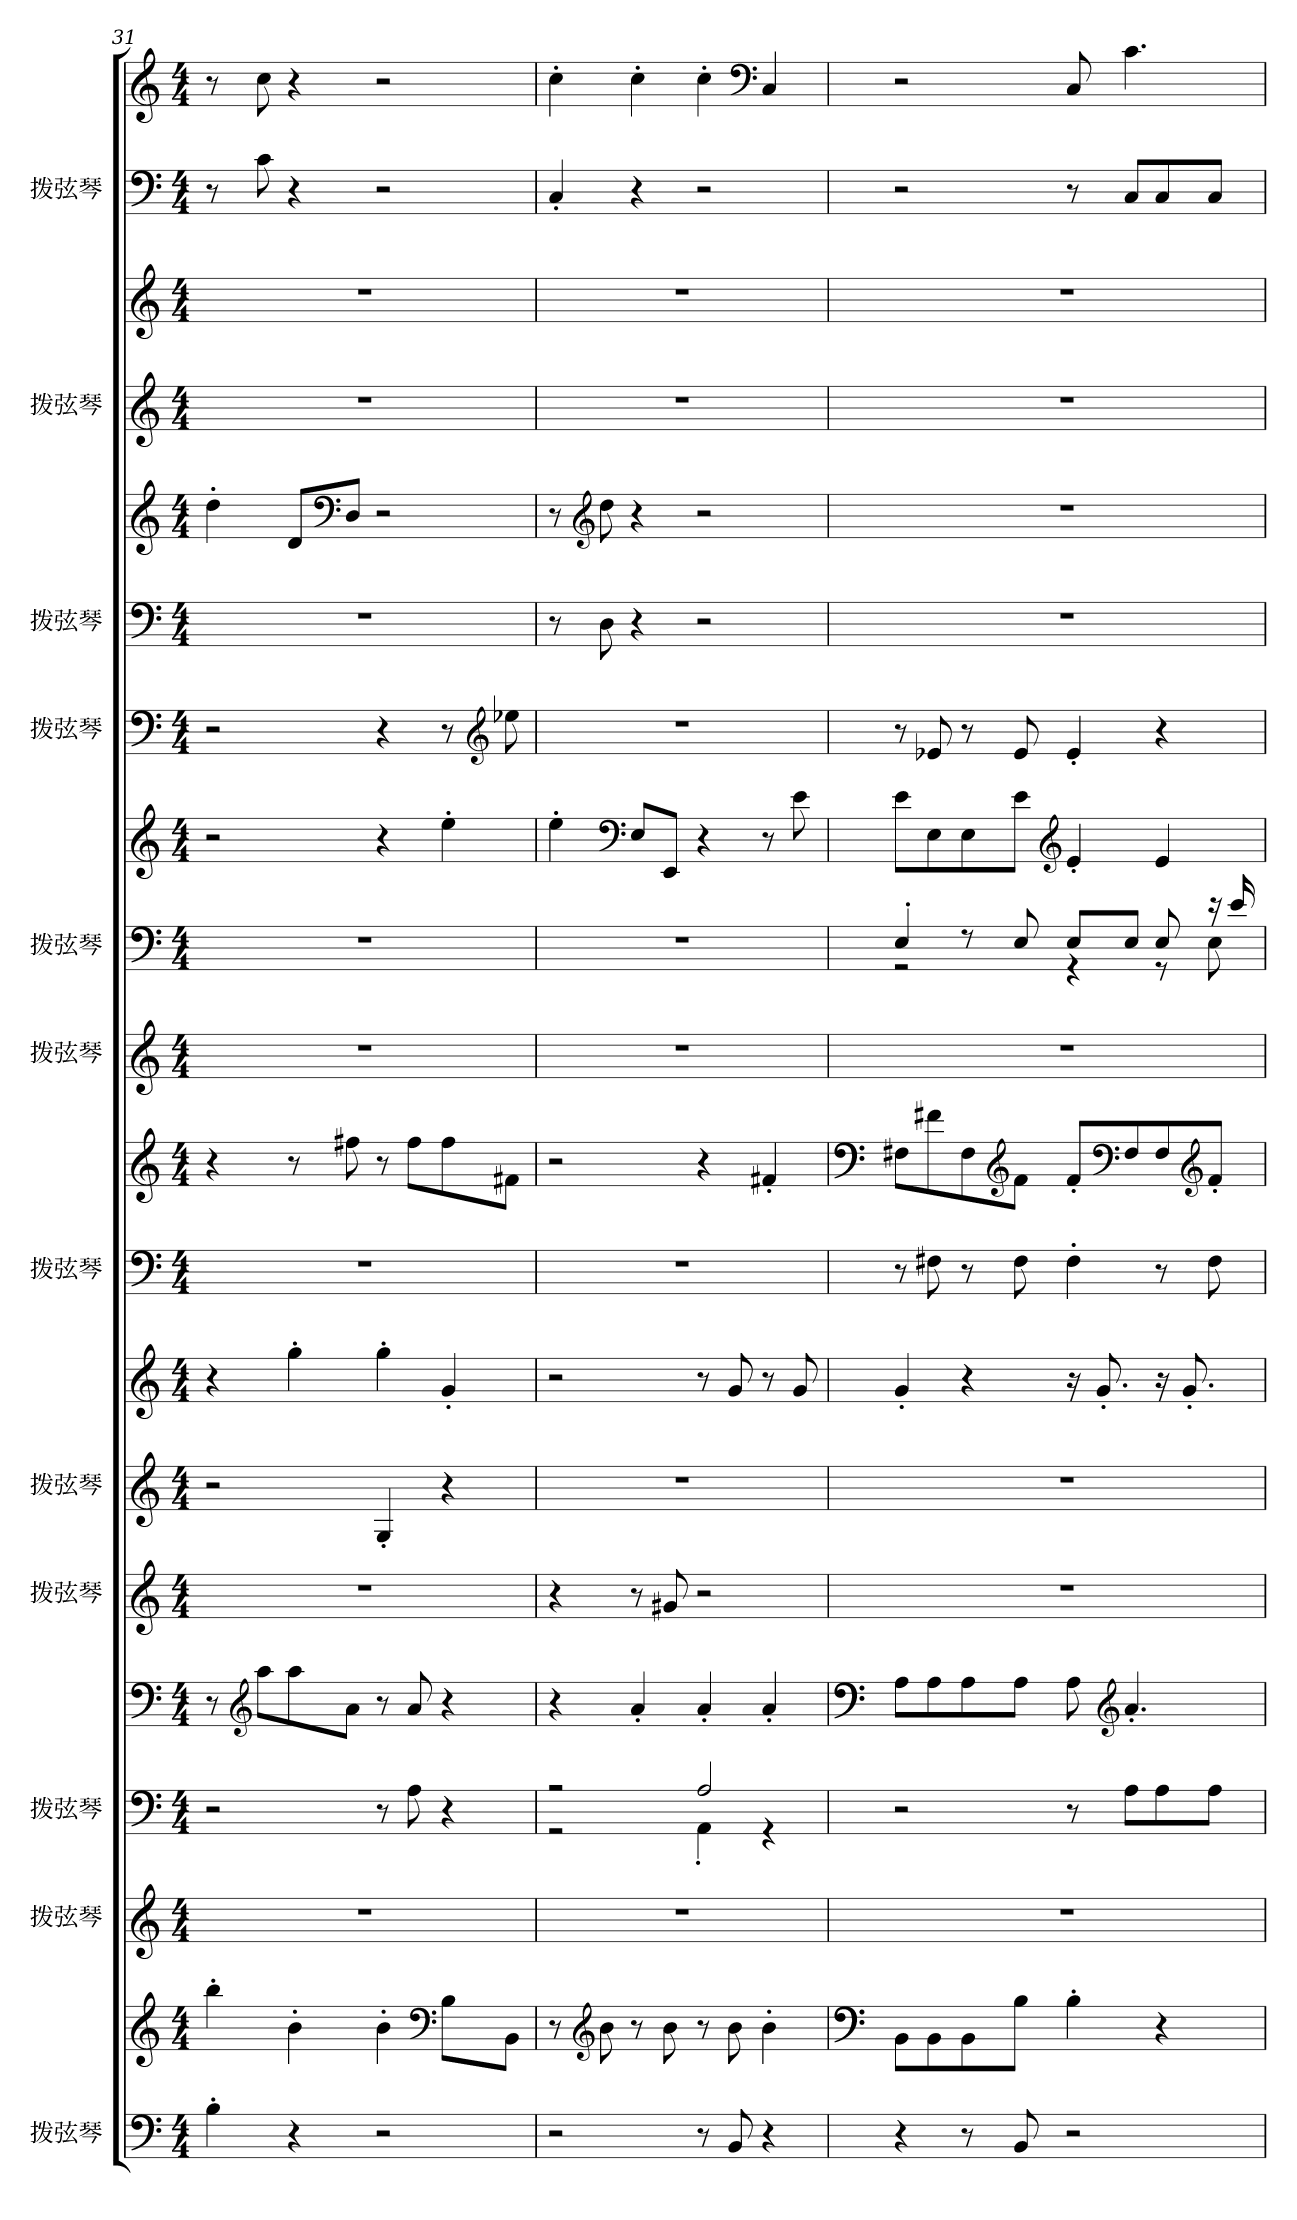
**kern	**kern	**kern	**kern	**kern	**kern	**kern	**kern	**kern	**kern	**kern	**kern	**kern	**kern	**kern	**kern	**kern	**kern	**kern	**kern
*part12	*part12	*part11	*part10	*part10	*part9	*part8	*part8	*part7	*part7	*part6	*part5	*part5	*part4	*part3	*part3	*part2	*part2	*part1	*part1
*staff20	*staff19	*staff18	*staff17	*staff16	*staff15	*staff14	*staff13	*staff12	*staff11	*staff10	*staff9	*staff8	*staff7	*staff6	*staff5	*staff4	*staff3	*staff2	*staff1
*I"拨弦琴	*	*I"拨弦琴	*I"拨弦琴	*	*I"拨弦琴	*I"拨弦琴	*	*I"拨弦琴	*	*I"拨弦琴	*I"拨弦琴	*	*I"拨弦琴	*I"拨弦琴	*	*I"拨弦琴	*	*I"拨弦琴	*
!!LO:PB:g=z
*clefF4	*clefG2	*clefG2	*clefF4	*clefF4	*clefG2	*clefG2	*clefG2	*clefF4	*clefG2	*clefG2	*clefF4	*clefG2	*clefF4	*clefF4	*clefG2	*clefG2	*clefG2	*clefF4	*clefG2
*k[]	*k[]	*k[]	*k[]	*k[]	*k[]	*k[]	*k[]	*k[]	*k[]	*k[]	*k[]	*k[]	*k[]	*k[]	*k[]	*k[]	*k[]	*k[]	*k[]
*M4/4	*M4/4	*M4/4	*M4/4	*M4/4	*M4/4	*M4/4	*M4/4	*M4/4	*M4/4	*M4/4	*M4/4	*M4/4	*M4/4	*M4/4	*M4/4	*M4/4	*M4/4	*M4/4	*M4/4
=31	=31	=31	=31	=31	=31	=31	=31	=31	=31	=31	=31	=31	=31	=31	=31	=31	=31	=31	=31
4B'\	4bb'\	1r	2r	8r	1r	2r	4r	1r	4r	1r	1r	2r	2r	1r	4dd'\	1r	1r	8r	8r
*	*	*	*	*clefG2	*	*	*	*	*	*	*	*	*	*	*	*	*	*	*
.	.	.	.	8aa\L	.	.	.	.	.	.	.	.	.	.	.	.	.	8c\	8cc\
4r	4b'\	.	.	8aa\	.	.	4gg'\	.	8r	.	.	.	.	.	8d/L	.	.	4r	4r
*	*	*	*	*	*	*	*	*	*	*	*	*	*	*	*clefF4	*	*	*	*
.	.	.	.	8a\J	.	.	.	.	8ff#X\	.	.	.	.	.	8D/J	.	.	.	.
2r	4b'\	.	8r	8r	.	4G'/	4gg'\	.	8r	.	.	4r	4r	.	2r	.	.	2r	2r
.	.	.	8A\	8a/	.	.	.	.	8ff#\L	.	.	.	.	.	.	.	.	.	.
*	*clefF4	*	*	*	*	*	*	*	*	*	*	*	*	*	*	*	*	*	*
.	8B\L	.	4r	4r	.	4r	4g'/	.	8ff#\	.	.	4ee'\	8r	.	.	.	.	.	.
*	*	*	*	*	*	*	*	*	*	*	*	*	*clefG2	*	*	*	*	*	*
.	8BB\J	.	.	.	.	.	.	.	8f#X\J	.	.	.	8ee-X\	.	.	.	.	.	.
=32	=32	=32	=32	=32	=32	=32	=32	=32	=32	=32	=32	=32	=32	=32	=32	=32	=32	=32	=32
*	*	*	*^	*	*	*	*	*	*	*	*	*	*	*	*	*	*	*	*
2r	8r	1r	2r	2r	4r	4r	1r	2r	1r	2r	1r	1r	4ee'\	1r	8r	8r	1r	1r	4C'/	4cc'\
*	*clefG2	*	*	*	*	*	*	*	*	*	*	*	*	*	*	*clefG2	*	*	*	*
.	8b\	.	.	.	.	.	.	.	.	.	.	.	.	.	8D\	8dd\	.	.	.	.
*	*	*	*	*	*	*	*	*	*	*	*	*	*clefF4	*	*	*	*	*	*	*
.	8r	.	.	.	4a'/	8r	.	.	.	.	.	.	8E/L	.	4r	4r	.	.	4r	4cc'\
.	8b\	.	.	.	.	8g#X/	.	.	.	.	.	.	8EE/J	.	.	.	.	.	.	.
8r	8r	.	2A/	4AA'\	4a'/	2r	.	8r	.	4r	.	.	4r	.	2r	2r	.	.	2r	4cc'\
8BB/	8b\	.	.	.	.	.	.	8g/	.	.	.	.	.	.	.	.	.	.	.	.
*	*	*	*	*	*	*	*	*	*	*	*	*	*	*	*	*	*	*	*	*clefF4
4r	4b'\	.	.	4r	4a'/	.	.	8r	.	4f#X'/	.	.	8r	.	.	.	.	.	.	4C/
.	.	.	.	.	.	.	.	8g/	.	.	.	.	8e\	.	.	.	.	.	.	.
*	*	*	*v	*v	*	*	*	*	*	*	*	*	*	*	*	*	*	*	*	*
!!LO:PB:g=z
=33	=33	=33	=33	=33	=33	=33	=33	=33	=33	=33	=33	=33	=33	=33	=33	=33	=33	=33	=33
*	*clefF4	*	*	*clefF4	*	*	*	*	*clefF4	*	*	*	*	*	*	*	*	*	*
*	*	*	*	*	*	*	*	*	*	*	*^	*	*	*	*	*	*	*	*
4r	8BB\L	1r	2r	8A\L	1r	1r	4g'/	8r	8F#X\L	1r	4E'/	2r	8e\L	8r	1r	1r	1r	1r	2r	2r
.	8BB\	.	.	8A\	.	.	.	8F#X\	8f#X\	.	.	.	8E\	8e-X/	.	.	.	.	.	.
8r	8BB\	.	.	8A\	.	.	4r	8r	8F#\	.	8r	.	8E\	8r	.	.	.	.	.	.
*	*	*	*	*	*	*	*	*	*clefG2	*	*	*	*	*	*	*	*	*	*	*
8BB/	8B\J	.	.	8A\J	.	.	.	8F#\	8f#\J	.	8E/	.	8e\J	8e-/	.	.	.	.	.	.
*	*	*	*	*	*	*	*	*	*	*	*	*	*clefG2	*	*	*	*	*	*	*
2r	4B'\	.	8r	8A\	.	.	16r	4F#'\	8f#'/L	.	8E/L	4r	4e'/	4e-'/	.	.	.	.	8r	8C/
.	.	.	.	.	.	.	8.g'/	.	.	.	.	.	.	.	.	.	.	.	.	.
*	*	*	*	*clefG2	*	*	*	*	*clefF4	*	*	*	*	*	*	*	*	*	*	*
.	.	.	8A\L	4.a'/	.	.	.	.	8F#/	.	8E/J	.	.	.	.	.	.	.	8C/L	4.c\
.	4r	.	8A\	.	.	.	16r	8r	8F#/	.	8E/	8r	4e/	4r	.	.	.	.	8C/	.
.	.	.	.	.	.	.	8.g'/	.	.	.	.	.	.	.	.	.	.	.	.	.
*	*	*	*	*	*	*	*	*	*clefG2	*	*	*	*	*	*	*	*	*	*	*
.	.	.	8A\J	.	.	.	.	8F#\	8f#'/J	.	16r	8E\	.	.	.	.	.	.	8C/J	.
.	.	.	.	.	.	.	.	.	.	.	16e/	.	.	.	.	.	.	.	.	.
*	*	*	*	*	*	*	*	*	*	*	*v	*v	*	*	*	*	*	*	*	*
=	=	=	=	=	=	=	=	=	=	=	=	=	=	=	=	=	=	=	=
*-	*-	*-	*-	*-	*-	*-	*-	*-	*-	*-	*-	*-	*-	*-	*-	*-	*-	*-	*-
